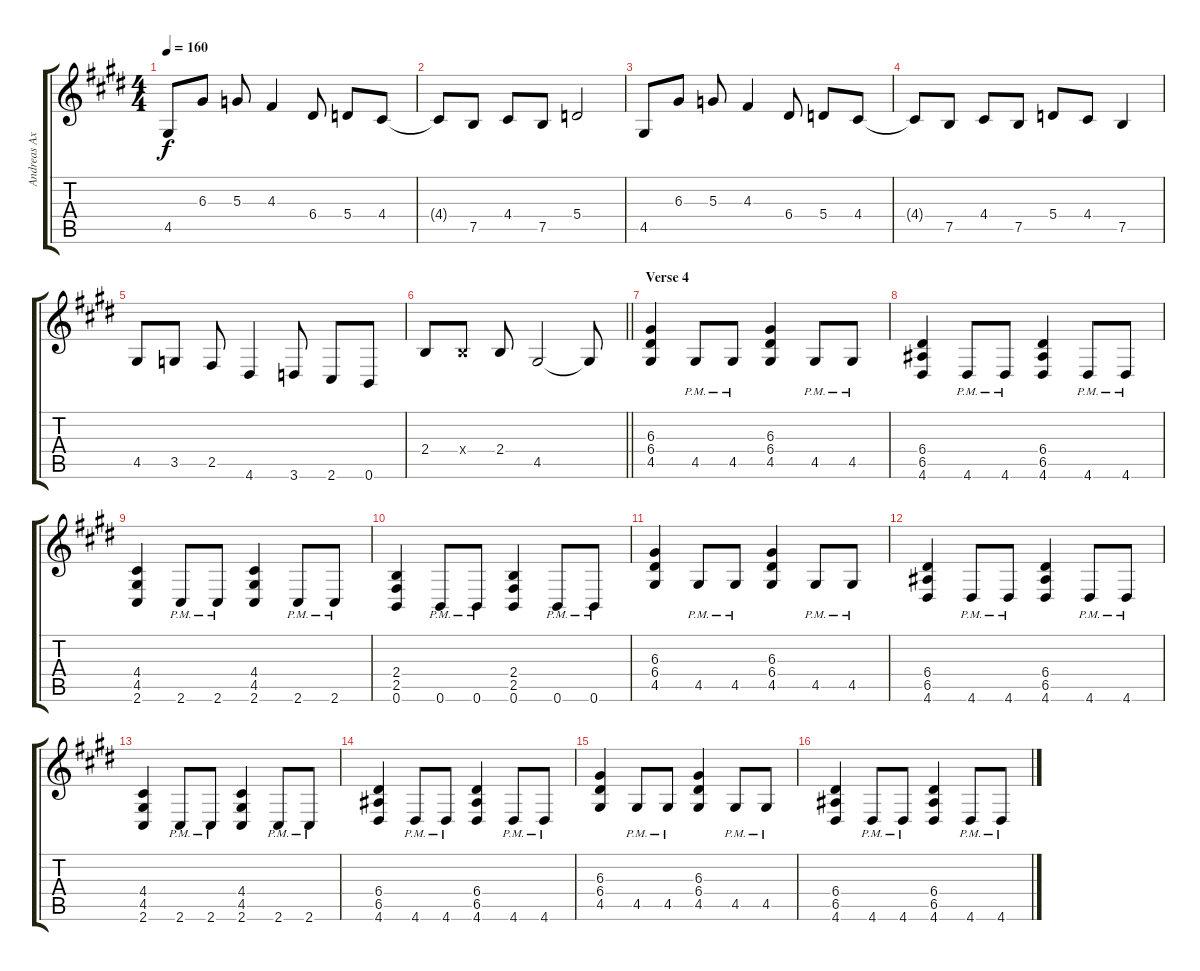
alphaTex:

\track ("Andreas Axelsson" "Andreas Ax") {instrument distortionguitar}
\staff {score tabs}
\tuning (B3 Gb3 D3 A2 E2 B1) {hide}
\ts (4 4)
\tempo 160
\clef g2
\ks e
4.5.8{dy f} 6.3.8 5.3.8 4.3.4 6.4.8 5.4.8 4.4.8 |
4.4{t}.8 7.5.8 4.4.8 7.5.8 5.4.2 |
4.5.8 6.3.8 5.3.8 4.3.4 6.4.8 5.4.8 4.4.8 |
4.4{t}.8 7.5.8 4.4.8 7.5.8 5.4.8 4.4.8 7.5.4 |
4.5.8 3.5.8 2.5.8 4.6.4 3.6.8 2.6.8 0.6.8 |
\barLineRight lightlight
2.4.8 2.4{x}.8 2.4.8 4.5.2 4.5{t}.8 |
\section ("" "Verse 4")
(6.3 6.4 4.5).4 4.5{pm}.8 4.5{pm}.8 (6.3 6.4 4.5).4 4.5{pm}.8 4.5{pm}.8 |
(6.4 6.5 4.6).4 4.6{pm}.8 4.6{pm}.8 (6.4 6.5 4.6).4 4.6{pm}.8 4.6{pm}.8 |
(4.4 4.5 2.6).4 2.6{pm}.8 2.6{pm}.8 (4.4 4.5 2.6).4 2.6{pm}.8 2.6{pm}.8 |
(2.4 2.5 0.6).4 0.6{pm}.8 0.6{pm}.8 (2.4 2.5 0.6).4 0.6{pm}.8 0.6{pm}.8 |
(6.3 6.4 4.5).4 4.5{pm}.8 4.5{pm}.8 (6.3 6.4 4.5).4 4.5{pm}.8 4.5{pm}.8 |
(6.4 6.5 4.6).4 4.6{pm}.8 4.6{pm}.8 (6.4 6.5 4.6).4 4.6{pm}.8 4.6{pm}.8 |
(4.4 4.5 2.6).4 2.6{pm}.8 2.6{pm}.8 (4.4 4.5 2.6).4 2.6{pm}.8 2.6{pm}.8 |
(6.4 6.5 4.6).4 4.6{pm}.8 4.6{pm}.8 (6.4 6.5 4.6).4 4.6{pm}.8 4.6{pm}.8 |
(6.3 6.4 4.5).4 4.5{pm}.8 4.5{pm}.8 (6.3 6.4 4.5).4 4.5{pm}.8 4.5{pm}.8 |
(6.4 6.5 4.6).4 4.6{pm}.8 4.6{pm}.8 (6.4 6.5 4.6).4 4.6{pm}.8 4.6{pm}.8
